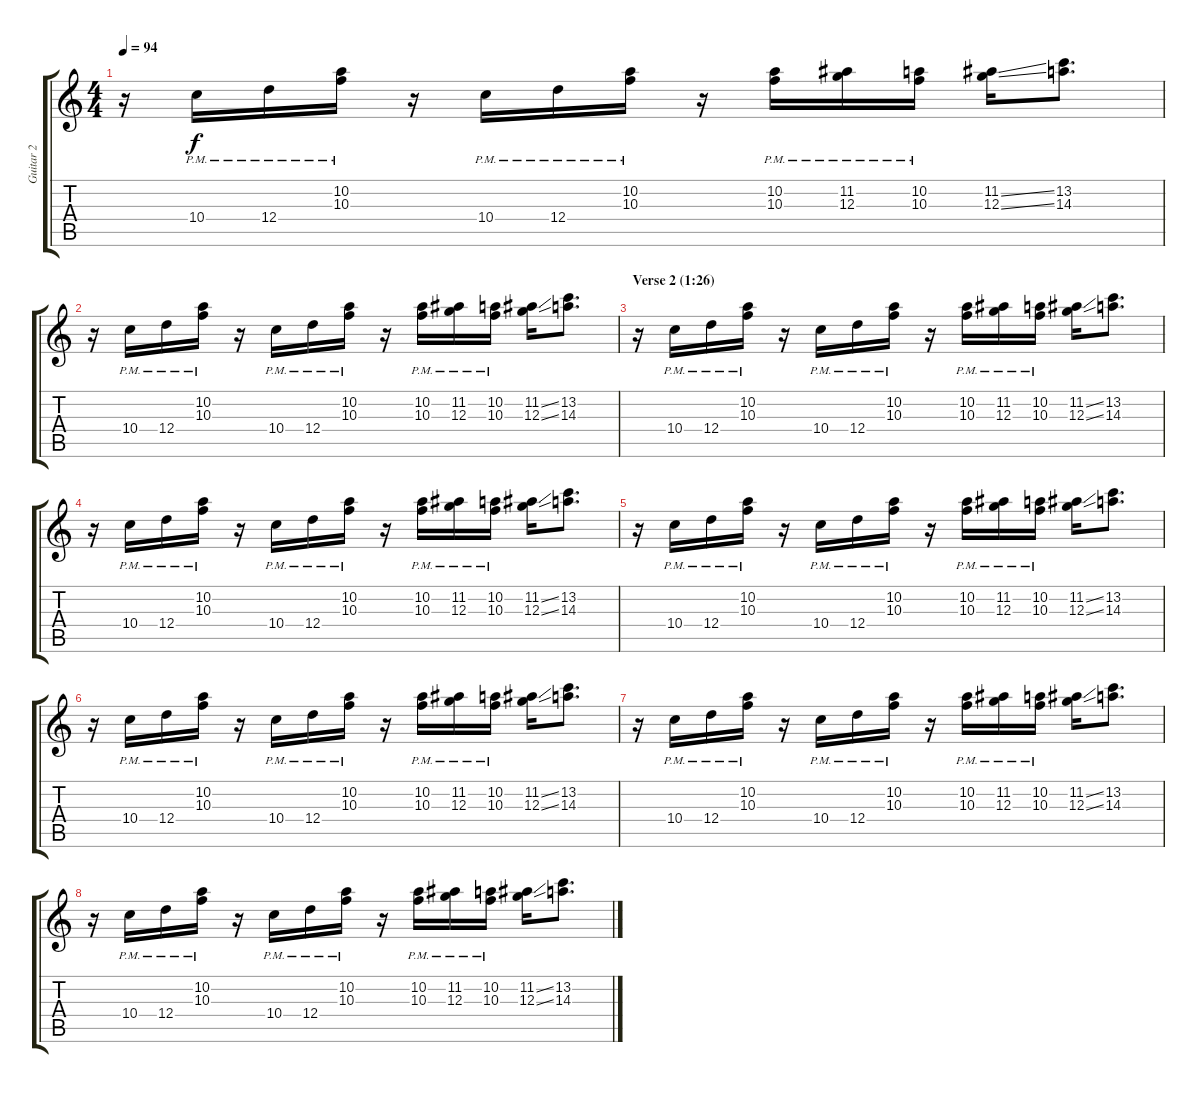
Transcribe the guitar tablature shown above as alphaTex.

\track ("Guitar 2" "Guitar 2") {instrument electricguitarmuted}
\staff {score tabs}
\tuning (E4 B3 G3 D3 A2 D2) {hide}
\ts (4 4)
\tempo 94
\clef g2
\ks c
r.16{dy f} 10.4{pm}.16 12.4{pm}.16 (10.2{pm} 10.3{pm}).16 r.16 10.4{pm}.16 12.4{pm}.16 (10.2{pm} 10.3{pm}).16 r.16 (10.2{pm} 10.3{pm}).16 (11.2{pm} 12.3{pm}).16 (10.2{pm} 10.3{pm}).16 (11.2{ss} 12.3{ss}).16 (13.2 14.3).8{d} |
r.16 10.4{pm}.16 12.4{pm}.16 (10.2{pm} 10.3{pm}).16 r.16 10.4{pm}.16 12.4{pm}.16 (10.2{pm} 10.3{pm}).16 r.16 (10.2{pm} 10.3{pm}).16 (11.2{pm} 12.3{pm}).16 (10.2{pm} 10.3{pm}).16 (11.2{ss} 12.3{ss}).16 (13.2 14.3).8{d} |
\section ("" "Verse 2 (1:26)")
r.16 10.4{pm}.16 12.4{pm}.16 (10.2{pm} 10.3{pm}).16 r.16 10.4{pm}.16 12.4{pm}.16 (10.2{pm} 10.3{pm}).16 r.16 (10.2{pm} 10.3{pm}).16 (11.2{pm} 12.3{pm}).16 (10.2{pm} 10.3{pm}).16 (11.2{ss} 12.3{ss}).16 (13.2 14.3).8{d} |
r.16 10.4{pm}.16 12.4{pm}.16 (10.2{pm} 10.3{pm}).16 r.16 10.4{pm}.16 12.4{pm}.16 (10.2{pm} 10.3{pm}).16 r.16 (10.2{pm} 10.3{pm}).16 (11.2{pm} 12.3{pm}).16 (10.2{pm} 10.3{pm}).16 (11.2{ss} 12.3{ss}).16 (13.2 14.3).8{d} |
r.16 10.4{pm}.16 12.4{pm}.16 (10.2{pm} 10.3{pm}).16 r.16 10.4{pm}.16 12.4{pm}.16 (10.2{pm} 10.3{pm}).16 r.16 (10.2{pm} 10.3{pm}).16 (11.2{pm} 12.3{pm}).16 (10.2{pm} 10.3{pm}).16 (11.2{ss} 12.3{ss}).16 (13.2 14.3).8{d} |
r.16 10.4{pm}.16 12.4{pm}.16 (10.2{pm} 10.3{pm}).16 r.16 10.4{pm}.16 12.4{pm}.16 (10.2{pm} 10.3{pm}).16 r.16 (10.2{pm} 10.3{pm}).16 (11.2{pm} 12.3{pm}).16 (10.2{pm} 10.3{pm}).16 (11.2{ss} 12.3{ss}).16 (13.2 14.3).8{d} |
r.16 10.4{pm}.16 12.4{pm}.16 (10.2{pm} 10.3{pm}).16 r.16 10.4{pm}.16 12.4{pm}.16 (10.2{pm} 10.3{pm}).16 r.16 (10.2{pm} 10.3{pm}).16 (11.2{pm} 12.3{pm}).16 (10.2{pm} 10.3{pm}).16 (11.2{ss} 12.3{ss}).16 (13.2 14.3).8{d} |
r.16 10.4{pm}.16 12.4{pm}.16 (10.2{pm} 10.3{pm}).16 r.16 10.4{pm}.16 12.4{pm}.16 (10.2{pm} 10.3{pm}).16 r.16 (10.2{pm} 10.3{pm}).16 (11.2{pm} 12.3{pm}).16 (10.2{pm} 10.3{pm}).16 (11.2{ss} 12.3{ss}).16 (13.2 14.3).8{d}
